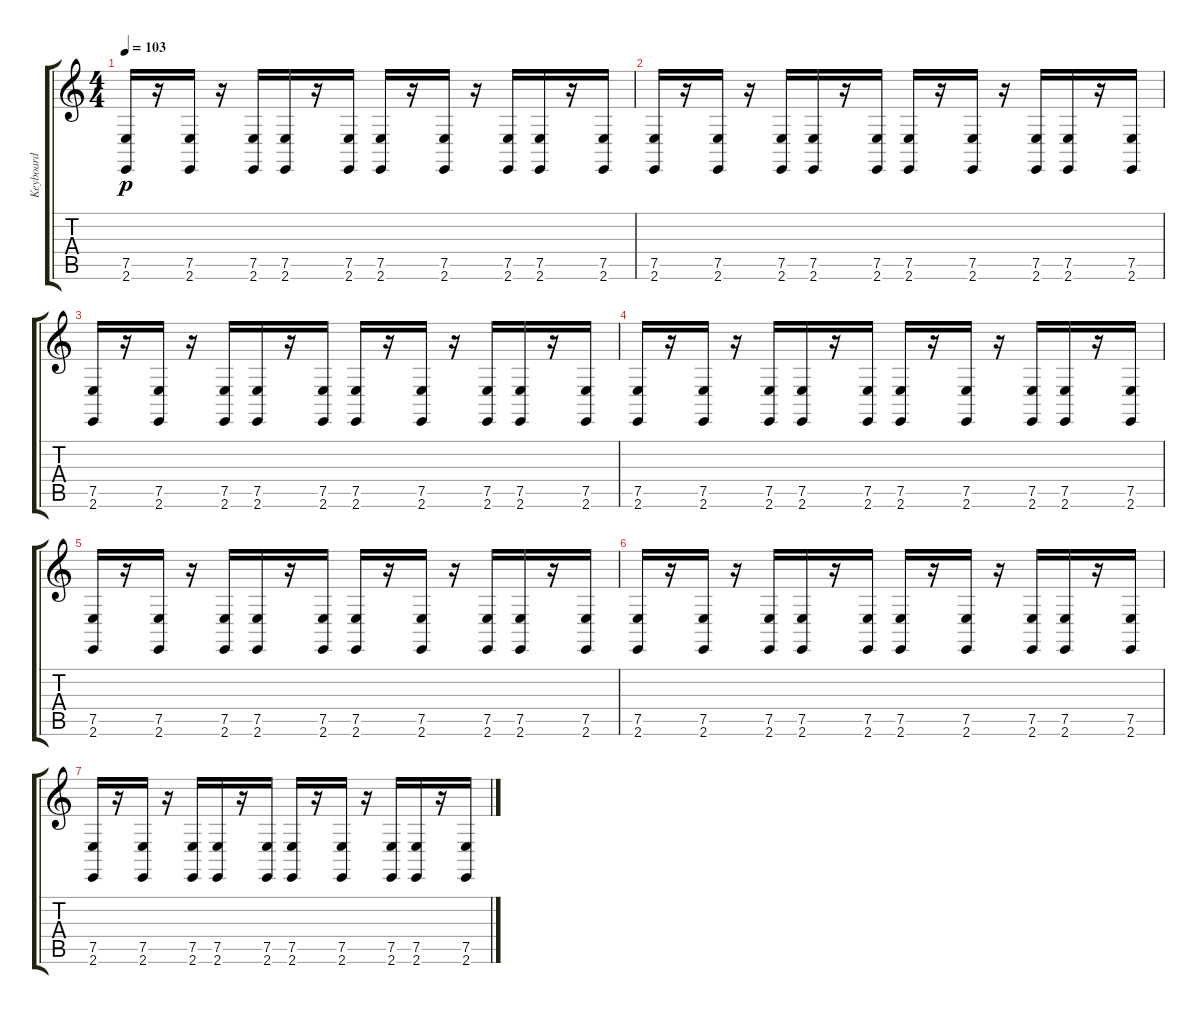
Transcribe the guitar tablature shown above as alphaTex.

\track ("Keyboard" "Keyboard") {instrument lead5charang}
\staff {score tabs}
\tuning (E4 B3 G3 D3 A2 D2) {hide}
\ts (4 4)
\tempo 103
\clef g2
\ks c
(7.5 2.6).16{dy p} r.16 (7.5 2.6).16 r.16 (7.5 2.6).16 (7.5 2.6).16 r.16 (7.5 2.6).16 (7.5 2.6).16 r.16 (7.5 2.6).16 r.16 (7.5 2.6).16 (7.5 2.6).16 r.16 (7.5 2.6).16 |
(7.5 2.6).16{volume 9} r.16 (7.5 2.6).16 r.16 (7.5 2.6).16 (7.5 2.6).16 r.16 (7.5 2.6).16 (7.5 2.6).16 r.16 (7.5 2.6).16 r.16 (7.5 2.6).16 (7.5 2.6).16 r.16 (7.5 2.6).16 |
(7.5 2.6).16 r.16 (7.5 2.6).16 r.16 (7.5 2.6).16 (7.5 2.6).16 r.16 (7.5 2.6).16 (7.5 2.6).16 r.16 (7.5 2.6).16 r.16 (7.5 2.6).16 (7.5 2.6).16 r.16 (7.5 2.6).16 |
(7.5 2.6).16{volume 5} r.16 (7.5 2.6).16 r.16 (7.5 2.6).16 (7.5 2.6).16 r.16 (7.5 2.6).16 (7.5 2.6).16 r.16 (7.5 2.6).16 r.16 (7.5 2.6).16 (7.5 2.6).16 r.16 (7.5 2.6).16 |
(7.5 2.6).16 r.16 (7.5 2.6).16 r.16 (7.5 2.6).16 (7.5 2.6).16 r.16 (7.5 2.6).16 (7.5 2.6).16 r.16 (7.5 2.6).16 r.16 (7.5 2.6).16 (7.5 2.6).16 r.16 (7.5 2.6).16 |
(7.5 2.6).16{volume 0} r.16 (7.5 2.6).16 r.16 (7.5 2.6).16 (7.5 2.6).16 r.16 (7.5 2.6).16 (7.5 2.6).16 r.16 (7.5 2.6).16 r.16 (7.5 2.6).16 (7.5 2.6).16 r.16 (7.5 2.6).16 |
(7.5 2.6).16 r.16 (7.5 2.6).16 r.16 (7.5 2.6).16 (7.5 2.6).16 r.16 (7.5 2.6).16 (7.5 2.6).16 r.16 (7.5 2.6).16 r.16 (7.5 2.6).16 (7.5 2.6).16 r.16 (7.5 2.6).16
